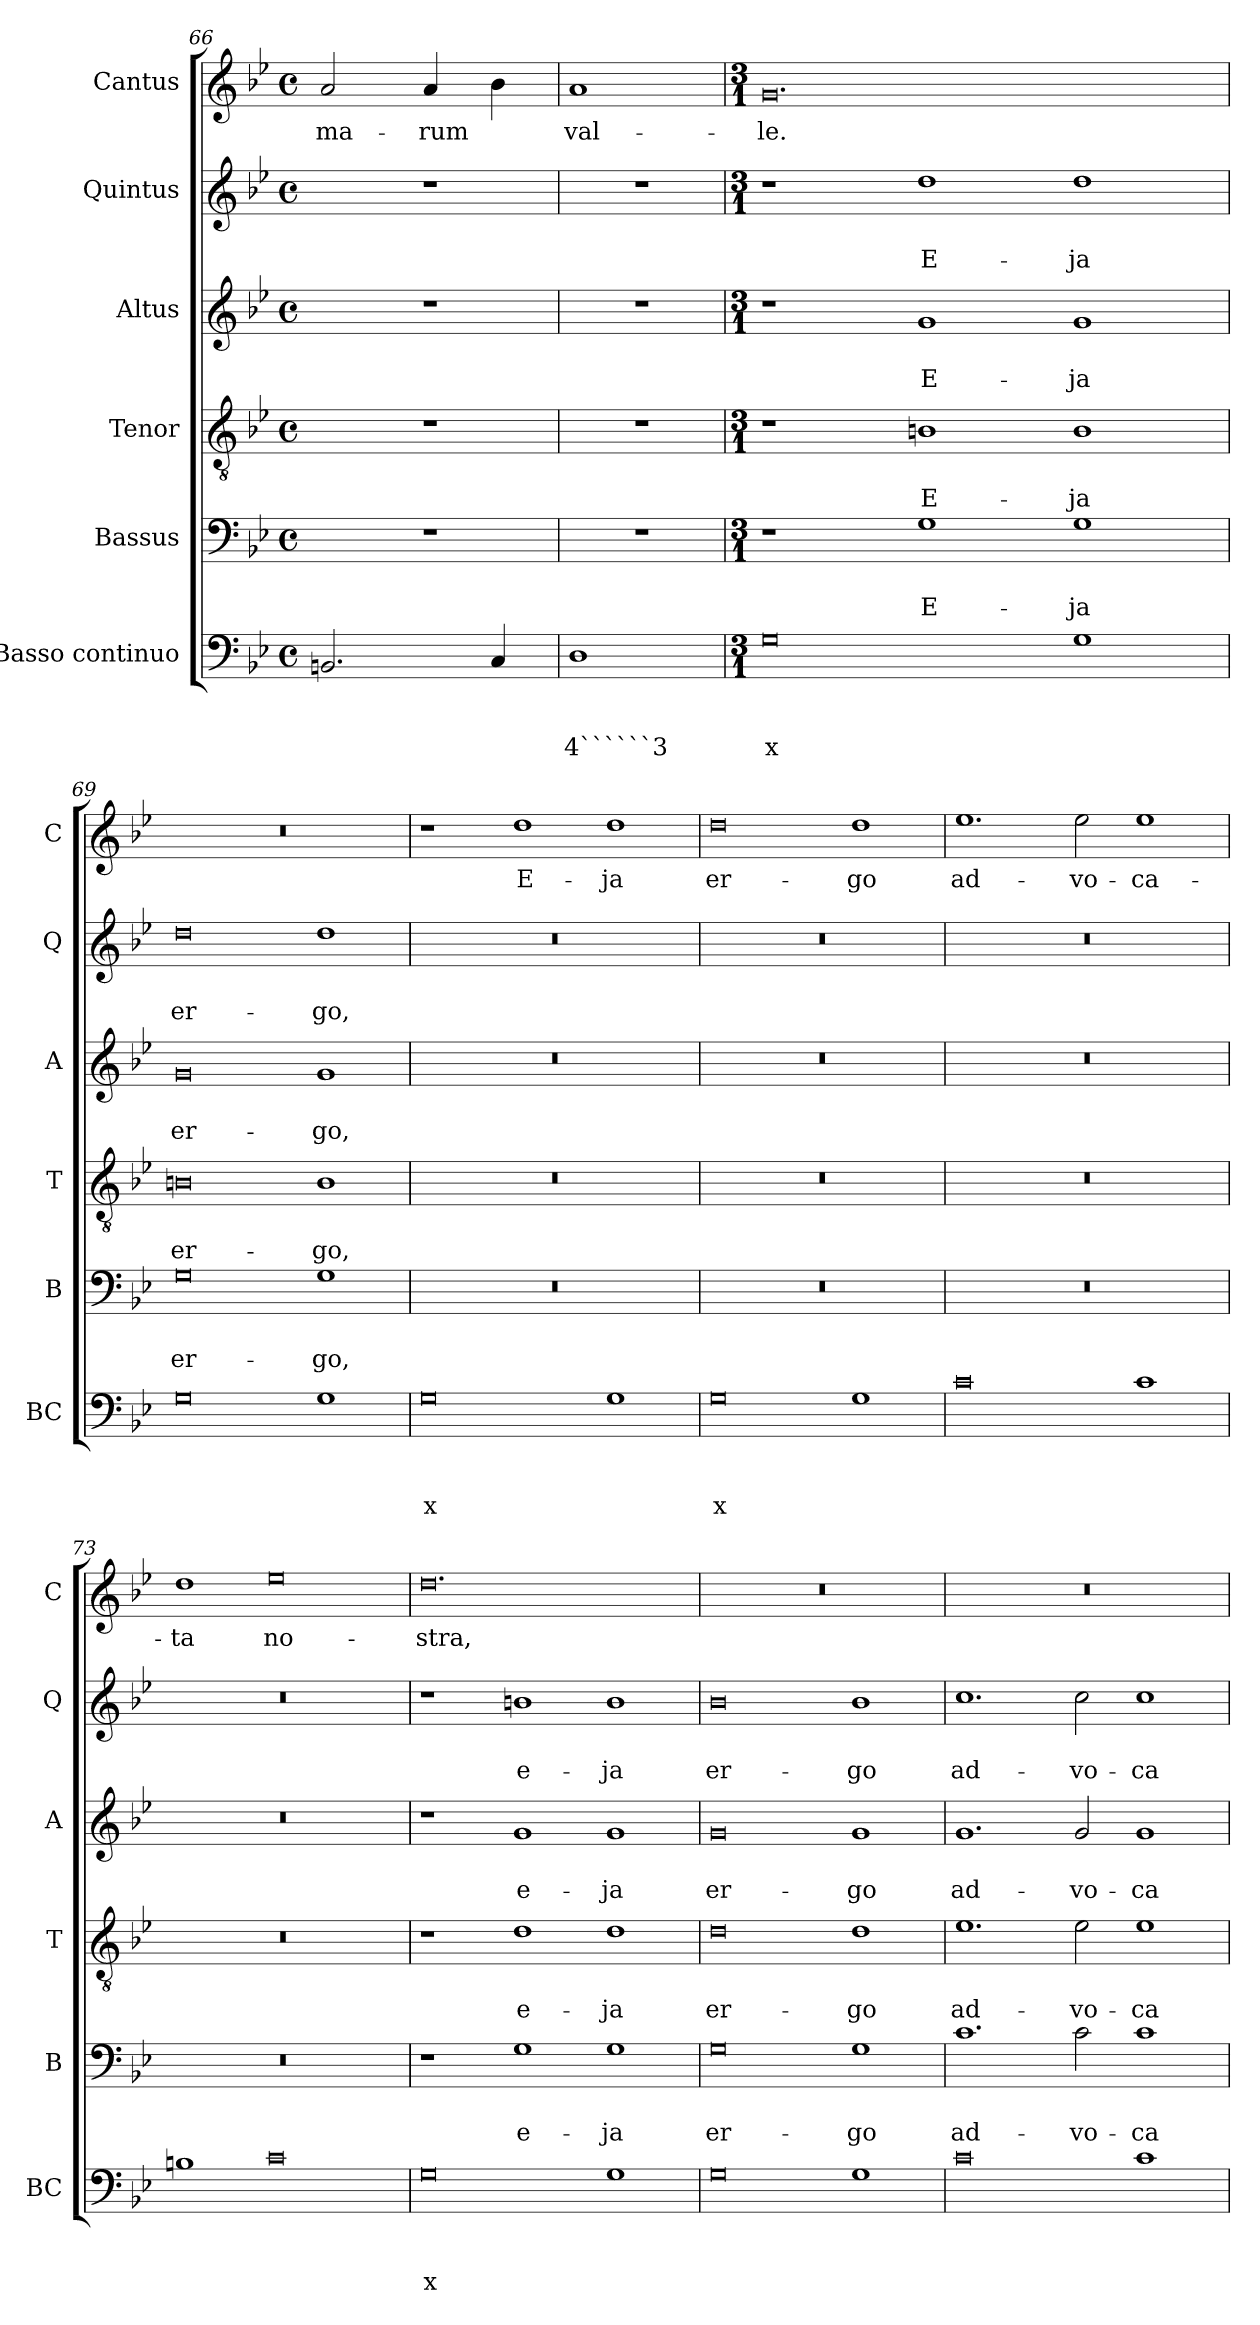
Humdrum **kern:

**kern	**text	**text	**text	**kern	**text	**text	**kern	**text	**text	**kern	**text	**text	**kern	**text	**text	**kern	**text
*part6	*part6	*part6	*part6	*part5	*part5	*part5	*part4	*part4	*part4	*part3	*part3	*part3	*part2	*part2	*part2	*part1	*part1
*staff6	*staff6	*staff6	*staff6	*staff5	*staff5	*staff5	*staff4	*staff4	*staff4	*staff3	*staff3	*staff3	*staff2	*staff2	*staff2	*staff1	*staff1
*I"Basso continuo	*	*	*	*I"Bassus	*	*	*I"Tenor	*	*	*I"Altus	*	*	*I"Quintus	*	*	*I"Cantus	*
*I'BC	*	*	*	*I'B	*	*	*I'T	*	*	*I'A	*	*	*I'Q	*	*	*I'C	*
*clefF4	*	*	*	*clefF4	*	*	*clefGv2	*	*	*clefG2	*	*	*clefG2	*	*	*clefG2	*
*k[b-e-]	*	*	*	*k[b-e-]	*	*	*k[b-e-]	*	*	*k[b-e-]	*	*	*k[b-e-]	*	*	*k[b-e-]	*
*B-:	*	*	*	*B-:	*	*	*B-:	*	*	*B-:	*	*	*B-:	*	*	*B-:	*
*M4/4	*	*	*	*M4/4	*	*	*M4/4	*	*	*M4/4	*	*	*M4/4	*	*	*M4/4	*
*met(c)	*	*	*	*met(c)	*	*	*met(c)	*	*	*met(c)	*	*	*met(c)	*	*	*met(c)	*
=66	=66	=66	=66	=66	=66	=66	=66	=66	=66	=66	=66	=66	=66	=66	=66	=66	=66
!	!	!	!	!	!	!	!	!	!	!	!	!	!	!	!	!	!LO:LY:b
2.BBn/	.	.	.	1r	.	.	1r	.	.	1r	.	.	1r	.	.	2a/	-ma-
!	!	!	!	!	!	!	!	!	!	!	!	!	!	!	!	!	!LO:LY:b
.	.	.	.	.	.	.	.	.	.	.	.	.	.	.	.	4a/	-rum
4C/	.	.	.	.	.	.	.	.	.	.	.	.	.	.	.	4b-\	.
=67	=67	=67	=67	=67	=67	=67	=67	=67	=67	=67	=67	=67	=67	=67	=67	=67	=67
!	!	!	!LO:LY:b	!	!	!	!	!	!	!	!	!	!	!	!	!	!LO:LY:b
1D	.	.	4``````3	1r	.	.	1r	.	.	1r	.	.	1r	.	.	1a	val-
!!LO:PB:g=z
=68	=68	=68	=68	=68	=68	=68	=68	=68	=68	=68	=68	=68	=68	=68	=68	=68	=68
*M3/1	*	*	*	*M3/1	*	*	*M3/1	*	*	*M3/1	*	*	*M3/1	*	*	*M3/1	*
!	!	!	!LO:LY:b	!	!	!	!	!	!	!	!	!	!	!	!	!	!LO:LY:b
0G	.	.	x	1r	.	.	1r	.	.	1r	.	.	1r	.	.	0.g	-le.
!	!	!	!	!	!	!LO:LY:b	!	!	!LO:LY:b	!	!	!LO:LY:b	!	!	!LO:LY:b	!	!
.	.	.	.	1G	.	E-	1Bn	.	E-	1g	.	E-	1dd	.	E-	.	.
!	!	!	!	!	!	!LO:LY:b	!	!	!LO:LY:b	!	!	!LO:LY:b	!	!	!LO:LY:b	!	!
1G	.	.	.	1G	.	-ja	1B	.	-ja	1g	.	-ja	1dd	.	-ja	.	.
=69	=69	=69	=69	=69	=69	=69	=69	=69	=69	=69	=69	=69	=69	=69	=69	=69	=69
!	!	!	!	!	!	!LO:LY:b	!	!	!LO:LY:b	!	!	!LO:LY:b	!	!	!LO:LY:b	!	!
0G	.	.	.	0G	.	er-	0Bn	.	er-	0g	.	er-	0dd	.	er-	0.r	.
!	!	!	!	!	!	!LO:LY:b	!	!	!LO:LY:b	!	!	!LO:LY:b	!	!	!LO:LY:b	!	!
1G	.	.	.	1G	.	-go,	1B	.	-go,	1g	.	-go,	1dd	.	-go,	.	.
=70	=70	=70	=70	=70	=70	=70	=70	=70	=70	=70	=70	=70	=70	=70	=70	=70	=70
!	!	!	!LO:LY:b	!	!	!	!	!	!	!	!	!	!	!	!	!	!
0G	.	.	x	0.r	.	.	0.r	.	.	0.r	.	.	0.r	.	.	1r	.
!	!	!	!	!	!	!	!	!	!	!	!	!	!	!	!	!	!LO:LY:b
.	.	.	.	.	.	.	.	.	.	.	.	.	.	.	.	1dd	E-
!	!	!	!	!	!	!	!	!	!	!	!	!	!	!	!	!	!LO:LY:b
1G	.	.	.	.	.	.	.	.	.	.	.	.	.	.	.	1dd	-ja
=71	=71	=71	=71	=71	=71	=71	=71	=71	=71	=71	=71	=71	=71	=71	=71	=71	=71
!	!	!	!LO:LY:b	!	!	!	!	!	!	!	!	!	!	!	!	!	!LO:LY:b
0G	.	.	x	0.r	.	.	0.r	.	.	0.r	.	.	0.r	.	.	0dd	er-
!	!	!	!	!	!	!	!	!	!	!	!	!	!	!	!	!	!LO:LY:b
1G	.	.	.	.	.	.	.	.	.	.	.	.	.	.	.	1dd	-go
=72	=72	=72	=72	=72	=72	=72	=72	=72	=72	=72	=72	=72	=72	=72	=72	=72	=72
!	!	!	!	!	!	!	!	!	!	!	!	!	!	!	!	!	!LO:LY:b
0c	.	.	.	0.r	.	.	0.r	.	.	0.r	.	.	0.r	.	.	1.ee-	ad-
!	!	!	!	!	!	!	!	!	!	!	!	!	!	!	!	!	!LO:LY:b
.	.	.	.	.	.	.	.	.	.	.	.	.	.	.	.	2ee-\	-vo-
!	!	!	!	!	!	!	!	!	!	!	!	!	!	!	!	!	!LO:LY:b
1c	.	.	.	.	.	.	.	.	.	.	.	.	.	.	.	1ee-	-ca-
!!LO:LB:g=z
=73	=73	=73	=73	=73	=73	=73	=73	=73	=73	=73	=73	=73	=73	=73	=73	=73	=73
!	!	!	!	!	!	!	!	!	!	!	!	!	!	!	!	!	!LO:LY:b
1Bn	.	.	.	0.r	.	.	0.r	.	.	0.r	.	.	0.r	.	.	1dd	-ta
!	!	!	!	!	!	!	!	!	!	!	!	!	!	!	!	!	!LO:LY:b
0c	.	.	.	.	.	.	.	.	.	.	.	.	.	.	.	0ee-	no-
=74	=74	=74	=74	=74	=74	=74	=74	=74	=74	=74	=74	=74	=74	=74	=74	=74	=74
!	!	!	!LO:LY:b	!	!	!	!	!	!	!	!	!	!	!	!	!	!LO:LY:b
0G	.	.	x	1r	.	.	1r	.	.	1r	.	.	1r	.	.	0.dd	-stra,
!	!	!	!	!	!	!LO:LY:b	!	!	!LO:LY:b	!	!	!LO:LY:b	!	!	!LO:LY:b	!	!
.	.	.	.	1G	.	e-	1d	.	e-	1g	.	e-	1bn	.	e-	.	.
!	!	!	!	!	!	!LO:LY:b	!	!	!LO:LY:b	!	!	!LO:LY:b	!	!	!LO:LY:b	!	!
1G	.	.	.	1G	.	-ja	1d	.	-ja	1g	.	-ja	1b	.	-ja	.	.
=75	=75	=75	=75	=75	=75	=75	=75	=75	=75	=75	=75	=75	=75	=75	=75	=75	=75
!	!	!	!	!	!	!LO:LY:b	!	!	!LO:LY:b	!	!	!LO:LY:b	!	!	!LO:LY:b	!	!
0G	.	.	.	0G	.	er-	0d	.	er-	0g	.	er-	0b-	.	er-	0.r	.
!	!	!	!	!	!	!LO:LY:b	!	!	!LO:LY:b	!	!	!LO:LY:b	!	!	!LO:LY:b	!	!
1G	.	.	.	1G	.	-go	1d	.	-go	1g	.	-go	1b-	.	-go	.	.
=76	=76	=76	=76	=76	=76	=76	=76	=76	=76	=76	=76	=76	=76	=76	=76	=76	=76
!	!	!	!	!	!	!LO:LY:b	!	!	!LO:LY:b	!	!	!LO:LY:b	!	!	!LO:LY:b	!	!
0c	.	.	.	1.c	.	ad-	1.e-	.	ad-	1.g	.	ad-	1.cc	.	ad-	0.r	.
!	!	!	!	!	!	!LO:LY:b	!	!	!LO:LY:b	!	!	!LO:LY:b	!	!	!LO:LY:b	!	!
.	.	.	.	2c\	.	-vo-	2e-\	.	-vo-	2g/	.	-vo-	2cc\	.	-vo-	.	.
!	!	!	!	!	!	!LO:LY:b	!	!	!LO:LY:b	!	!	!LO:LY:b	!	!	!LO:LY:b	!	!
1c	.	.	.	1c	.	-ca-	1e-	.	-ca-	1g	.	-ca-	1cc	.	-ca-	.	.
=	=	=	=	=	=	=	=	=	=	=	=	=	=	=	=	=	=
*-	*-	*-	*-	*-	*-	*-	*-	*-	*-	*-	*-	*-	*-	*-	*-	*-	*-
